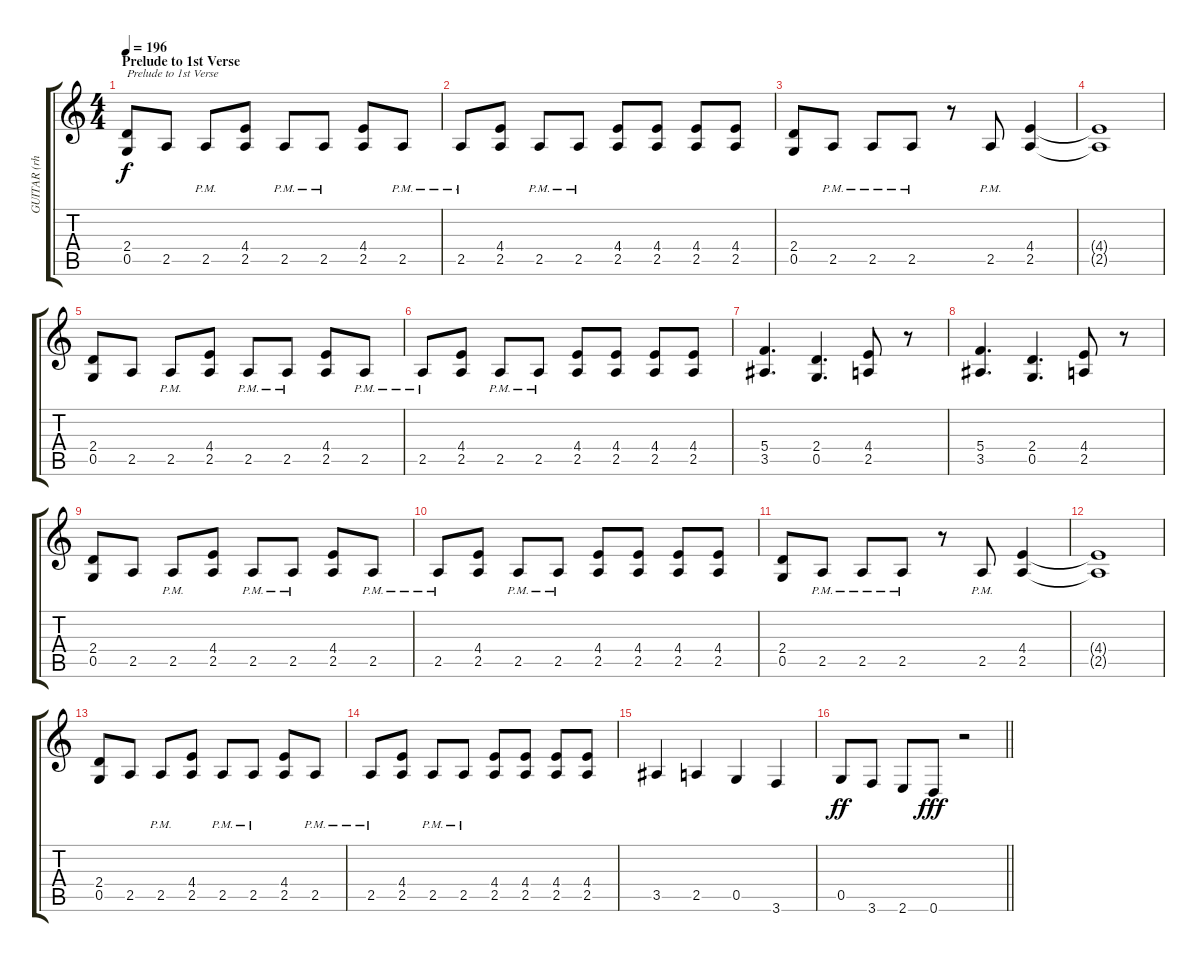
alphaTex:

\track ("GUITAR (rhythm) " "GUITAR (rh") {instrument overdrivenguitar}
\staff {score tabs}
\tuning (D4 A3 F3 C3 G2 D2) {hide}
\ts (4 4)
\section ("" "Prelude to 1st Verse")
\tempo 196
\clef g2
\ks c
(2.4 0.5).8{txt "Prelude to 1st Verse" dy f} 2.5.8 2.5{pm}.8 (4.4 2.5).8 2.5{pm}.8 2.5{pm}.8 (4.4 2.5).8 2.5{pm}.8 |
2.5{pm}.8 (4.4 2.5).8 2.5{pm}.8 2.5{pm}.8 (4.4 2.5).8 (4.4 2.5).8 (4.4 2.5).8 (4.4 2.5).8 |
(2.4 0.5).8 2.5{pm}.8 2.5{pm}.8 2.5{pm}.8 r.8 2.5{pm}.8 (4.4 2.5).4 |
(4.4{t} 2.5{t}).1 |
(2.4 0.5).8 2.5.8 2.5{pm}.8 (4.4 2.5).8 2.5{pm}.8 2.5{pm}.8 (4.4 2.5).8 2.5{pm}.8 |
2.5{pm}.8 (4.4 2.5).8 2.5{pm}.8 2.5{pm}.8 (4.4 2.5).8 (4.4 2.5).8 (4.4 2.5).8 (4.4 2.5).8 |
(5.4 3.5).4{d} (2.4 0.5).4{d} (4.4 2.5).8 r.8 |
(5.4 3.5).4{d} (2.4 0.5).4{d} (4.4 2.5).8 r.8 |
(2.4 0.5).8 2.5.8 2.5{pm}.8 (4.4 2.5).8 2.5{pm}.8 2.5{pm}.8 (4.4 2.5).8 2.5{pm}.8 |
2.5{pm}.8 (4.4 2.5).8 2.5{pm}.8 2.5{pm}.8 (4.4 2.5).8 (4.4 2.5).8 (4.4 2.5).8 (4.4 2.5).8 |
(2.4 0.5).8 2.5{pm}.8 2.5{pm}.8 2.5{pm}.8 r.8 2.5{pm}.8 (4.4 2.5).4 |
(4.4{t} 2.5{t}).1 |
(2.4 0.5).8 2.5.8 2.5{pm}.8 (4.4 2.5).8 2.5{pm}.8 2.5{pm}.8 (4.4 2.5).8 2.5{pm}.8 |
2.5{pm}.8 (4.4 2.5).8 2.5{pm}.8 2.5{pm}.8 (4.4 2.5).8 (4.4 2.5).8 (4.4 2.5).8 (4.4 2.5).8 |
3.5.4 2.5.4 0.5.4 3.6.4 |
\barLineRight lightlight
0.5.8{dy ff} 3.6.8 2.6.8 0.6.8{dy fff} r.2
